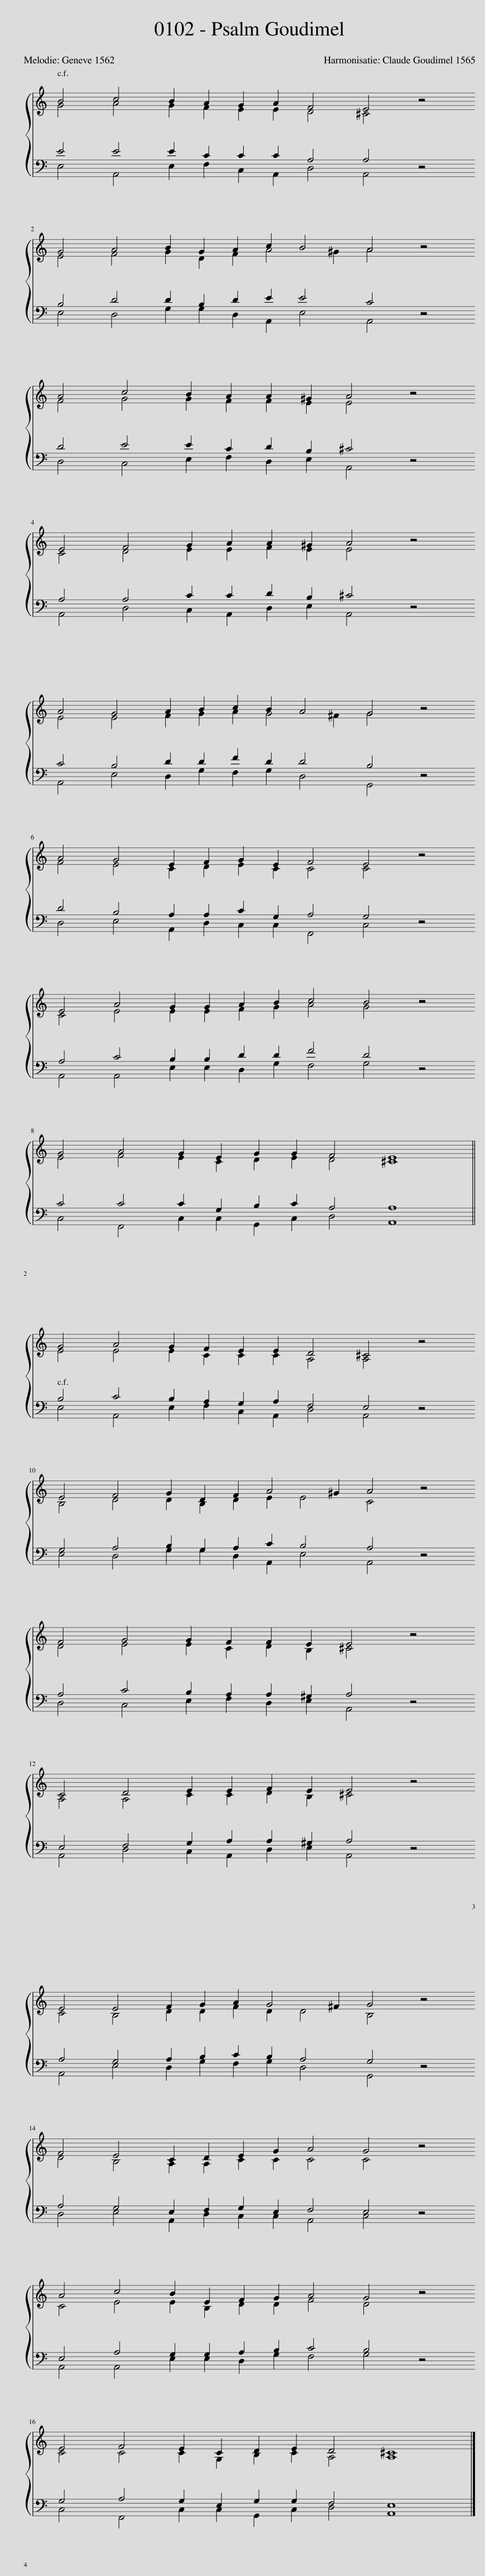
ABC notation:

X:1
%%score { ( 1 2 ) | ( 3 4 ) }
L:1/8
M:14/4
I:linebreak $
K:C
V:1 treble
V:2 treble
V:3 bass
V:4 bass
V:1
 B4 c4 B2 A2 G2 A2 F4 E4 z4 |$ G4 A4 B2 G2 A2 c2 B4 A4 z4 |$ A4 c4 B2 A2 A2 ^G2 A4 z4 |$ E4 F4 G2 A2 A2 ^G2 A4 z4 |$ A4 G4 A2 B2 c2 B2 A4 G4 z4 |$ %5
 A4 G4 E2 F2 G2 E2 F4 E4 z4 |$ E4 A4 G2 G2 A2 B2 c4 B4 z4 |$ G4 A4 G2 E2 G2 G2 F4 E8 ||$ G4 A4 G2 F2 E2 E2 D4 ^C4 z4 |$ E4 F4 G2 D2 F2 A4 ^G2 A4 z4 |$ %10
 F4 G4 G2 F2 F2 E2 E4 z4 |$ C4 D4 E2 E2 F2 E2 E4 z4 |$ E4 E4 F2 G2 A2 G4 ^F2 G4 z4 |$ F4 E4 C2 D2 E2 G2 A4 G4 z4 |$ A4 c4 B2 E2 F2 G2 A4 G4 z4 |$ %15
 E4 F4 E2 C2 D2 E2 D4 ^C8 |] %16
V:2
 G4 A4 G2 F2 E2 E2 D4 ^C4 x4 |$ E4 F4 G2 D2 F2 A4 ^G2 A4 x4 |$ F4 G4 G2 F2 F2 E2 E4 x4 |$ C4 D4 E2 E2 F2 E2 E4 x4 |$ E4 E4 F2 G2 A2 G4 ^F2 G4 x4 |$ %5
 F4 E4 C2 D2 E2 C2 C4 C4 x4 |$ C4 E4 E2 E2 F2 G2 A4 G4 x4 |$ E4 F4 E2 C2 D2 E2 D4 ^C8 ||$ E4 E4 E2 C2 C2 C2 A,4 A,4 x4 |$ B,4 D4 D2 B,2 D2 E2 E4 C4 x4 |$ %10
 D4 E4 E2 C2 D2 B,2 ^C4 x4 |$ A,4 A,4 C2 C2 D2 B,2 ^C4 x4 |$ C4 B,4 D2 D2 F2 D2 D4 B,4 x4 |$ D4 B,4 A,2 A,2 C2 C2 C4 C4 x4 |$ C4 E4 E2 B,2 D2 D2 F4 D4 x4 |$ %15
 C4 C4 C2 G,2 B,2 C2 A,4 A,8 |] %16
V:3
 E4 E4 E2 C2 C2 C2 A,4 A,4 z4 |$ B,4 D4 D2 B,2 D2 E2 E4 C4 z4 |$ D4 E4 E2 C2 D2 B,2 ^C4 z4 |$ A,4 A,4 C2 C2 D2 B,2 ^C4 z4 |$ C4 B,4 D2 D2 F2 D2 D4 B,4 z4 |$ %5
 D4 B,4 A,2 A,2 C2 G,2 A,4 G,4 z4 |$ A,4 C4 B,2 B,2 D2 D2 F4 D4 z4 |$ C4 C4 C2 G,2 B,2 C2 A,4 A,8 ||$ B,4 C4 B,2 A,2 G,2 A,2 F,4 E,4 z4 |$ G,4 A,4 B,2 G,2 A,2 C2 B,4 A,4 z4 |$ %10
 A,4 C4 B,2 A,2 A,2 ^G,2 A,4 z4 |$ E,4 F,4 G,2 A,2 A,2 ^G,2 A,4 z4 |$ A,4 G,4 A,2 B,2 C2 B,2 A,4 G,4 z4 |$ A,4 G,4 E,2 F,2 G,2 E,2 F,4 E,4 z4 |$ E,4 A,4 G,2 G,2 A,2 B,2 C4 B,4 z4 |$ %15
 G,4 A,4 G,2 E,2 G,2 G,2 F,4 E,8 |] %16
V:4
 E,4 A,,4 E,2 F,2 C,2 A,,2 D,4 A,,4 x4 |$ E,4 D,4 G,2 G,2 D,2 A,,2 E,4 A,,4 x4 |$ D,4 C,4 E,2 F,2 D,2 E,2 A,,4 x4 |$ A,,4 D,4 C,2 A,,2 D,2 E,2 A,,4 x4 |$ A,,4 E,4 D,2 G,2 F,2 G,2 D,4 G,,4 x4 |$ %5
 D,4 E,4 A,,2 D,2 C,2 C,2 F,,4 C,4 x4 |$ A,,4 A,,4 E,2 E,2 D,2 G,2 F,4 G,4 x4 |$ C,4 F,,4 C,2 C,2 G,,2 C,2 D,4 A,,8 ||$ E,4 A,,4 E,2 F,2 C,2 A,,2 D,4 A,,4 x4 |$ E,4 D,4 G,2 G,2 D,2 A,,2 E,4 A,,4 x4 |$ %10
 D,4 C,4 E,2 F,2 D,2 E,2 A,,4 x4 |$ A,,4 D,4 C,2 A,,2 D,2 E,2 A,,4 x4 |$ A,,4 E,4 D,2 G,2 F,2 G,2 D,4 G,,4 x4 |$ D,4 E,4 A,,2 D,2 C,2 C,2 A,,4 C,4 x4 |$ A,,4 A,,4 E,2 E,2 D,2 G,2 F,4 G,4 x4 |$ %15
 C,4 F,,4 C,2 C,2 G,,2 C,2 D,4 A,,8 |] %16
